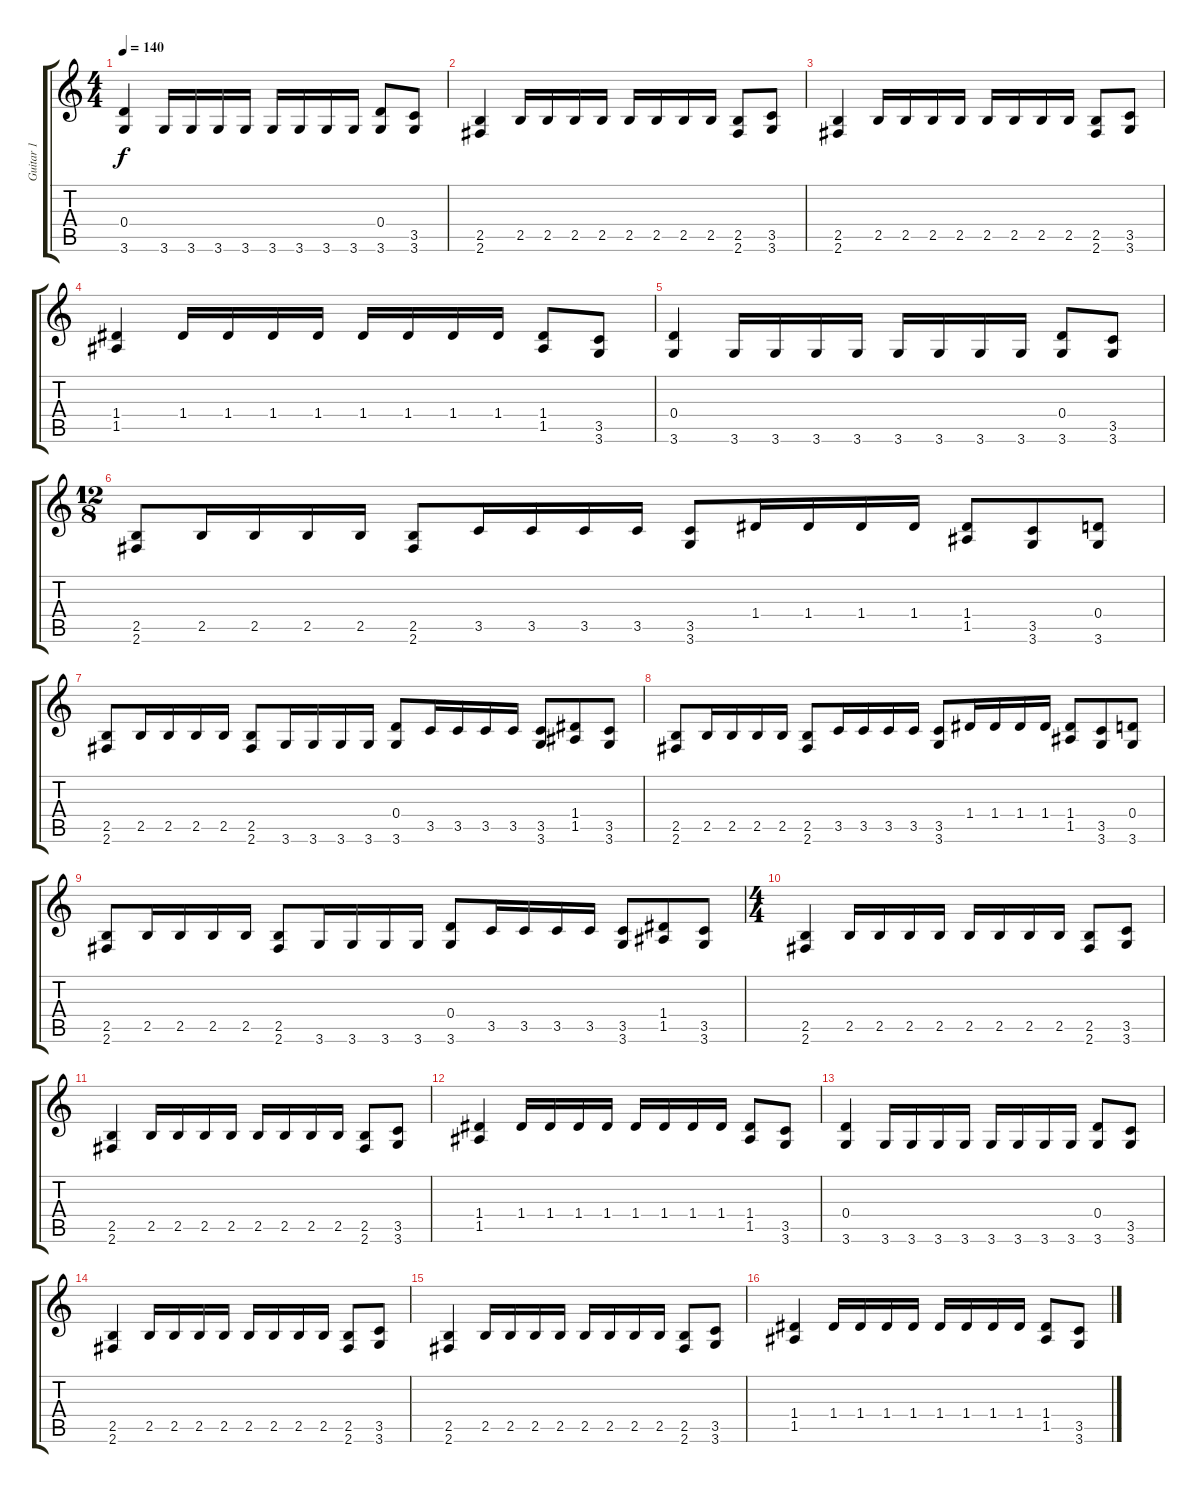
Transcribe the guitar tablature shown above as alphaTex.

\track ("Guitar 1" "Guitar 1") {instrument distortionguitar}
\staff {score tabs}
\tuning (E4 B3 G3 D3 A2 E2) {hide}
\ts (4 4)
\tempo 140
\clef g2
\ks c
(0.4 3.6).4{dy f} 3.6.16 3.6.16 3.6.16 3.6.16 3.6.16 3.6.16 3.6.16 3.6.16 (0.4 3.6).8 (3.5 3.6).8 |
(2.5 2.6).4 2.5.16 2.5.16 2.5.16 2.5.16 2.5.16 2.5.16 2.5.16 2.5.16 (2.5 2.6).8 (3.5 3.6).8 |
(2.5 2.6).4 2.5.16 2.5.16 2.5.16 2.5.16 2.5.16 2.5.16 2.5.16 2.5.16 (2.5 2.6).8 (3.5 3.6).8 |
(1.4 1.5).4 1.4.16 1.4.16 1.4.16 1.4.16 1.4.16 1.4.16 1.4.16 1.4.16 (1.4 1.5).8 (3.5 3.6).8 |
(0.4 3.6).4 3.6.16 3.6.16 3.6.16 3.6.16 3.6.16 3.6.16 3.6.16 3.6.16 (0.4 3.6).8 (3.5 3.6).8 |
\ts (12 8)
(2.5 2.6).8 2.5.16 2.5.16 2.5.16 2.5.16 (2.5 2.6).8 3.5.16 3.5.16 3.5.16 3.5.16 (3.5 3.6).8 1.4.16 1.4.16 1.4.16 1.4.16 (1.4 1.5).8 (3.5 3.6).8 (0.4 3.6).8 |
(2.5 2.6).8 2.5.16 2.5.16 2.5.16 2.5.16 (2.5 2.6).8 3.6.16 3.6.16 3.6.16 3.6.16 (0.4 3.6).8 3.5.16 3.5.16 3.5.16 3.5.16 (3.5 3.6).8 (1.4 1.5).8 (3.5 3.6).8 |
(2.5 2.6).8 2.5.16 2.5.16 2.5.16 2.5.16 (2.5 2.6).8 3.5.16 3.5.16 3.5.16 3.5.16 (3.5 3.6).8 1.4.16 1.4.16 1.4.16 1.4.16 (1.4 1.5).8 (3.5 3.6).8 (0.4 3.6).8 |
(2.5 2.6).8 2.5.16 2.5.16 2.5.16 2.5.16 (2.5 2.6).8 3.6.16 3.6.16 3.6.16 3.6.16 (0.4 3.6).8 3.5.16 3.5.16 3.5.16 3.5.16 (3.5 3.6).8 (1.4 1.5).8 (3.5 3.6).8 |
\ts (4 4)
(2.5 2.6).4 2.5.16 2.5.16 2.5.16 2.5.16 2.5.16 2.5.16 2.5.16 2.5.16 (2.5 2.6).8 (3.5 3.6).8 |
(2.5 2.6).4 2.5.16 2.5.16 2.5.16 2.5.16 2.5.16 2.5.16 2.5.16 2.5.16 (2.5 2.6).8 (3.5 3.6).8 |
(1.4 1.5).4 1.4.16 1.4.16 1.4.16 1.4.16 1.4.16 1.4.16 1.4.16 1.4.16 (1.4 1.5).8 (3.5 3.6).8 |
(0.4 3.6).4 3.6.16 3.6.16 3.6.16 3.6.16 3.6.16 3.6.16 3.6.16 3.6.16 (0.4 3.6).8 (3.5 3.6).8 |
(2.5 2.6).4 2.5.16 2.5.16 2.5.16 2.5.16 2.5.16 2.5.16 2.5.16 2.5.16 (2.5 2.6).8 (3.5 3.6).8 |
(2.5 2.6).4 2.5.16 2.5.16 2.5.16 2.5.16 2.5.16 2.5.16 2.5.16 2.5.16 (2.5 2.6).8 (3.5 3.6).8 |
(1.4 1.5).4 1.4.16 1.4.16 1.4.16 1.4.16 1.4.16 1.4.16 1.4.16 1.4.16 (1.4 1.5).8 (3.5 3.6).8
